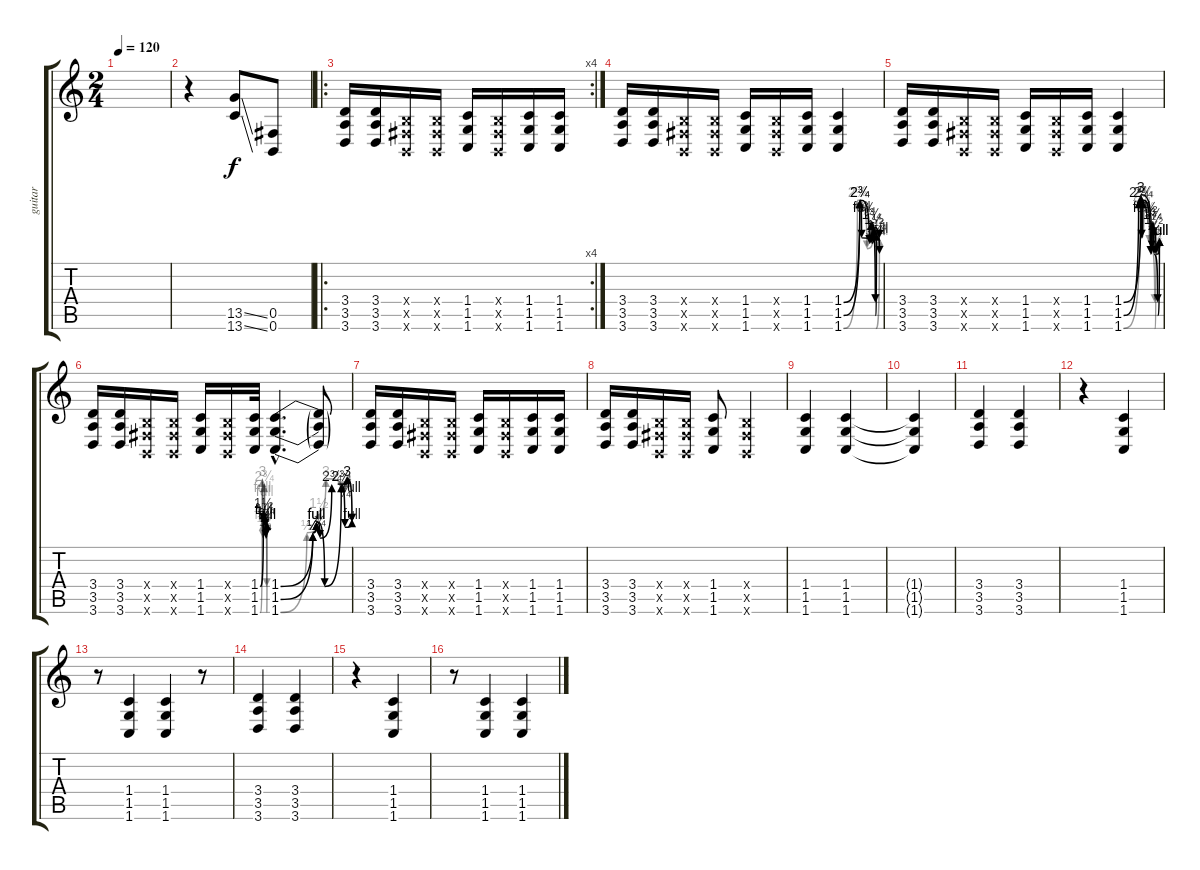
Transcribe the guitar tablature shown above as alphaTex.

\track ("guitar" "guitar") {instrument distortionguitar}
\staff {score tabs}
\tuning (D4 A3 E3 B2 Gb2 B1) {hide}
\ts (2 4)
\tempo 120
\clef g2
\ks c
|
r.4 (13.5{ss} 13.6{ss}).8 (0.5 0.6).8 |
\ro
\rc 4
(3.4 3.5 3.6).16 (3.4 3.5 3.6).16 (0.4{x} 0.5{x} 0.6{x}).16 (0.4{x} 0.5{x} 0.6{x}).16 (1.4 1.5 1.6).16 (0.4{x} 0.5{x} 0.6{x}).16 (1.4 1.5 1.6).16 (1.4 1.5 1.6).16 |
(3.4 3.5 3.6).16 (3.4 3.5 3.6).16 (0.4{x} 0.5{x} 0.6{x}).16 (0.4{x} 0.5{x} 0.6{x}).16 (1.4 1.5 1.6).16 (0.4{x} 0.5{x} 0.6{x}).16 (1.4 1.5 1.6).16 (1.4{be (custom 0 0 27 11 30 4 47 3 51 6 60 1)} 1.5{be (custom 0 0 27 11 43 3 46 7 53 0 55 5 60 4)} 1.6{be (custom 0 0 23 11 39 2 50 6 54 0 60 4)}).4 |
(3.4 3.5 3.6).16 (3.4 3.5 3.6).16 (0.4{x} 0.5{x} 0.6{x}).16 (0.4{x} 0.5{x} 0.6{x}).16 (1.4 1.5 1.6).16 (0.4{x} 0.5{x} 0.6{x}).16 (1.4 1.5 1.6).16 (1.4{be (custom 0 0 29 12 47 2 50 6 54 1 57 1 60 4)} 1.5{be (custom 0 0 25 11 30 4 32 11 45 1 48 7 51 1 57 0 60 4)} 1.6{be (custom 0 0 28 12 30 4 34 11 43 3 52 0 54 3 56 1 60 4)}).4 |
(3.4 3.5 3.6).16 (3.4 3.5 3.6).16 (0.4{x} 0.5{x} 0.6{x}).16 (0.4{x} 0.5{x} 0.6{x}).16 (1.4 1.5 1.6).16 (0.4{x} 0.5{x} 0.6{x}).16 (1.4{be (custom 0 0 28 6 30 4 40 5 44 3 48 1 60 4)} 1.5 1.6{be (custom 0 0 18 12 20 4 23 1 26 4 30 4 34 11 40 4 42 2 52 2 57 0 60 4)}).32 (1.4{be (custom 0 0 27 2 30 4 37 0 51 11 54 3 60 4) hac} 1.5{be (custom 0 0 27 2 30 4 33 1 43 11 51 11 56 12 60 4) hac} 1.6{be (custom 0 0 22 2 30 4 32 6 38 12 51 10 56 12 60 4) hac}).4{d} (1.4{t} 1.5{t} 1.6{t}).8 |
(3.4 3.5 3.6).16 (3.4 3.5 3.6).16 (0.4{x} 0.5{x} 0.6{x}).16 (0.4{x} 0.5{x} 0.6{x}).16 (1.4 1.5 1.6).16 (0.4{x} 0.5{x} 0.6{x}).16 (1.4 1.5 1.6).16 (1.4 1.5 1.6).16 |
(3.4 3.5 3.6).16 (3.4 3.5 3.6).16 (0.4{x} 0.5{x} 0.6{x}).16 (0.4{x} 0.5{x} 0.6{x}).16 (1.4 1.5 1.6).8 (0.4{x} 0.5{x} 0.6{x}).4 |
(1.4 1.5 1.6).4 (1.4 1.5 1.6).4 |
(1.4{t} 1.5{t} 1.6{t}).4 |
(3.4 3.5 3.6).4 (3.4 3.5 3.6).4 |
r.4 (1.4 1.5 1.6).4 |
r.8 (1.4 1.5 1.6).4 (1.4 1.5 1.6).4 r.8 |
(3.4 3.5 3.6).4 (3.4 3.5 3.6).4 |
r.4 (1.4 1.5 1.6).4 |
r.8 (1.4 1.5 1.6).4 (1.4 1.5 1.6).4
